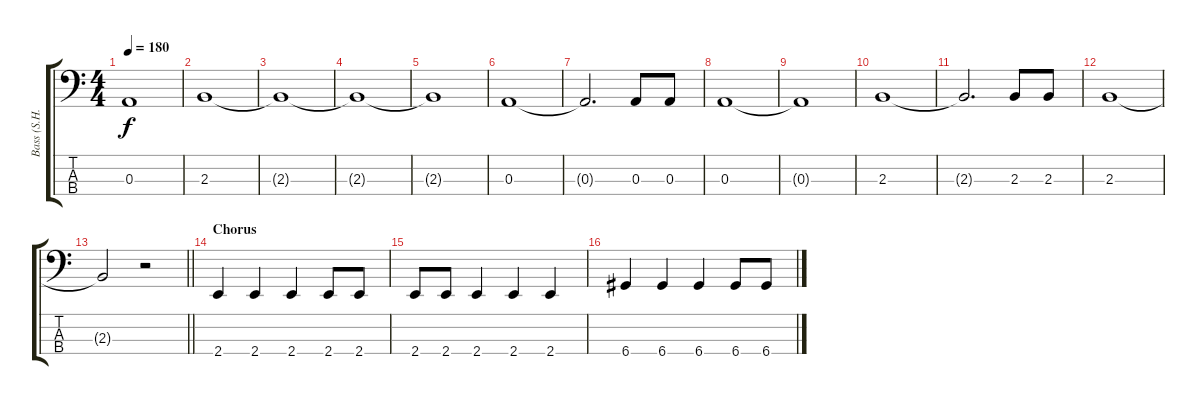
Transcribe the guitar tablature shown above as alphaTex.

\track ("Bass (S.H. Cho)" "Bass (S.H.") {instrument electricbassfinger}
\staff {score tabs}
\tuning (G2 D2 A1 D1) {hide}
\ts (4 4)
\tempo 180
\clef f4
\ks c
0.3{t}.1{dy f} |
2.3.1 |
2.3{t}.1 |
2.3{t}.1 |
2.3{t}.1 |
0.3.1 |
0.3{t}.2{d} 0.3.8 0.3.8 |
0.3.1 |
0.3{t}.1 |
2.3.1 |
2.3{t}.2{d} 2.3.8 2.3.8 |
2.3.1 |
\barLineRight lightlight
2.3{t}.2 r.2 |
\section ("" "Chorus")
2.4.4 2.4.4 2.4.4 2.4.8 2.4.8 |
2.4.8 2.4.8 2.4.4 2.4.4 2.4.4 |
6.4.4 6.4.4 6.4.4 6.4.8 6.4.8
